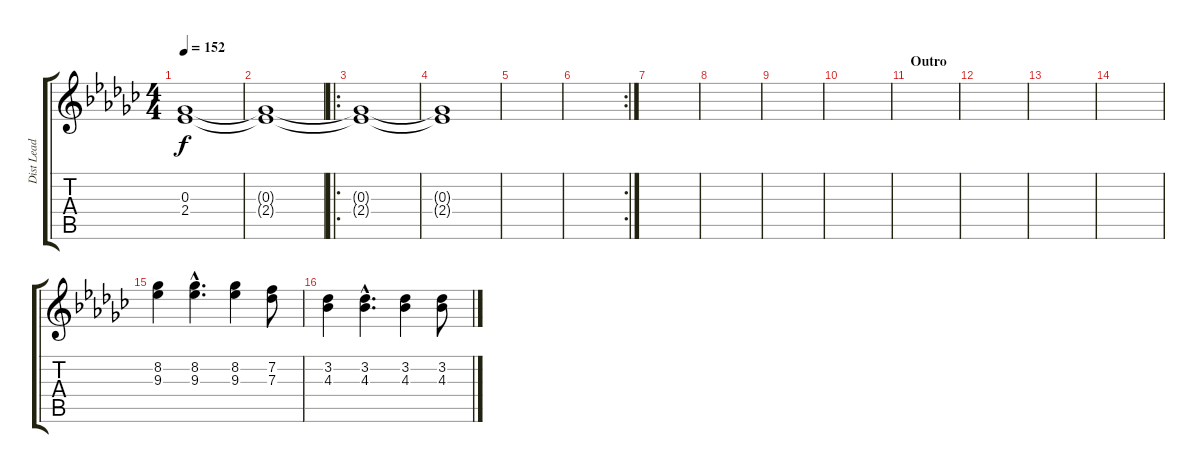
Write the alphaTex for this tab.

\track ("Dist Lead" "Dist Lead") {instrument distortionguitar}
\staff {score tabs}
\tuning (Eb4 Bb3 Gb3 Db3 Ab2 Eb2) {hide}
\ts (4 4)
\tempo 152
\clef g2
\ks gb
(0.3 2.4).1{dy f} |
(0.3{t} 2.4{t}).1 |
\ro
(0.3{t} 2.4{t}).1{volume 0} |
(0.3{t} 2.4{t}).1 |
|
\rc 2
|
|
|
|
|
\section ("" "Outro")
|
|
|
|
(8.2 9.3).4{volume 14 instrument distortionguitar} (8.2{hac} 9.3{hac}).4{d} (8.2 9.3).4 (7.2 7.3).8 |
(3.2 4.3).4 (3.2{hac} 4.3{hac}).4{d} (3.2 4.3).4 (3.2 4.3).8
